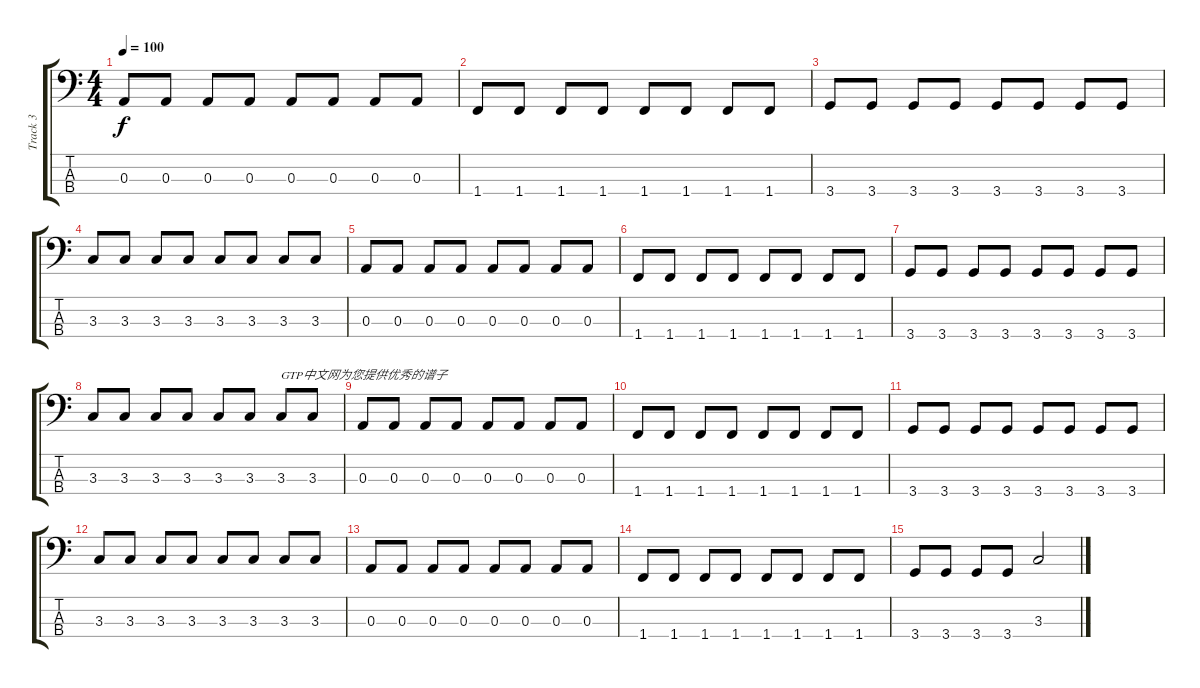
\track ("Track 3" "Track 3") {instrument electricbassfinger}
\staff {score tabs}
\tuning (G2 D2 A1 E1) {hide}
\ts (4 4)
\tempo 100
\clef f4
\ks c
0.3.8{dy f} 0.3.8 0.3.8 0.3.8 0.3.8 0.3.8 0.3.8 0.3.8 |
1.4.8 1.4.8 1.4.8 1.4.8 1.4.8 1.4.8 1.4.8 1.4.8 |
3.4.8 3.4.8 3.4.8 3.4.8 3.4.8 3.4.8 3.4.8 3.4.8 |
3.3.8 3.3.8 3.3.8 3.3.8 3.3.8 3.3.8 3.3.8 3.3.8 |
0.3.8 0.3.8 0.3.8 0.3.8 0.3.8 0.3.8 0.3.8 0.3.8 |
1.4.8 1.4.8 1.4.8 1.4.8 1.4.8 1.4.8 1.4.8 1.4.8 |
3.4.8 3.4.8 3.4.8 3.4.8 3.4.8 3.4.8 3.4.8 3.4.8 |
3.3.8 3.3.8 3.3.8 3.3.8 3.3.8 3.3.8 3.3.8{txt "GTP中文网为您提供优秀的谱子"} 3.3.8 |
0.3.8 0.3.8 0.3.8 0.3.8 0.3.8 0.3.8 0.3.8 0.3.8 |
1.4.8 1.4.8 1.4.8 1.4.8 1.4.8 1.4.8 1.4.8 1.4.8 |
3.4.8 3.4.8 3.4.8 3.4.8 3.4.8 3.4.8 3.4.8 3.4.8 |
3.3.8 3.3.8 3.3.8 3.3.8 3.3.8 3.3.8 3.3.8 3.3.8 |
0.3.8 0.3.8 0.3.8 0.3.8 0.3.8 0.3.8 0.3.8 0.3.8 |
1.4.8 1.4.8 1.4.8 1.4.8 1.4.8 1.4.8 1.4.8 1.4.8 |
3.4.8 3.4.8 3.4.8 3.4.8 3.3.2
